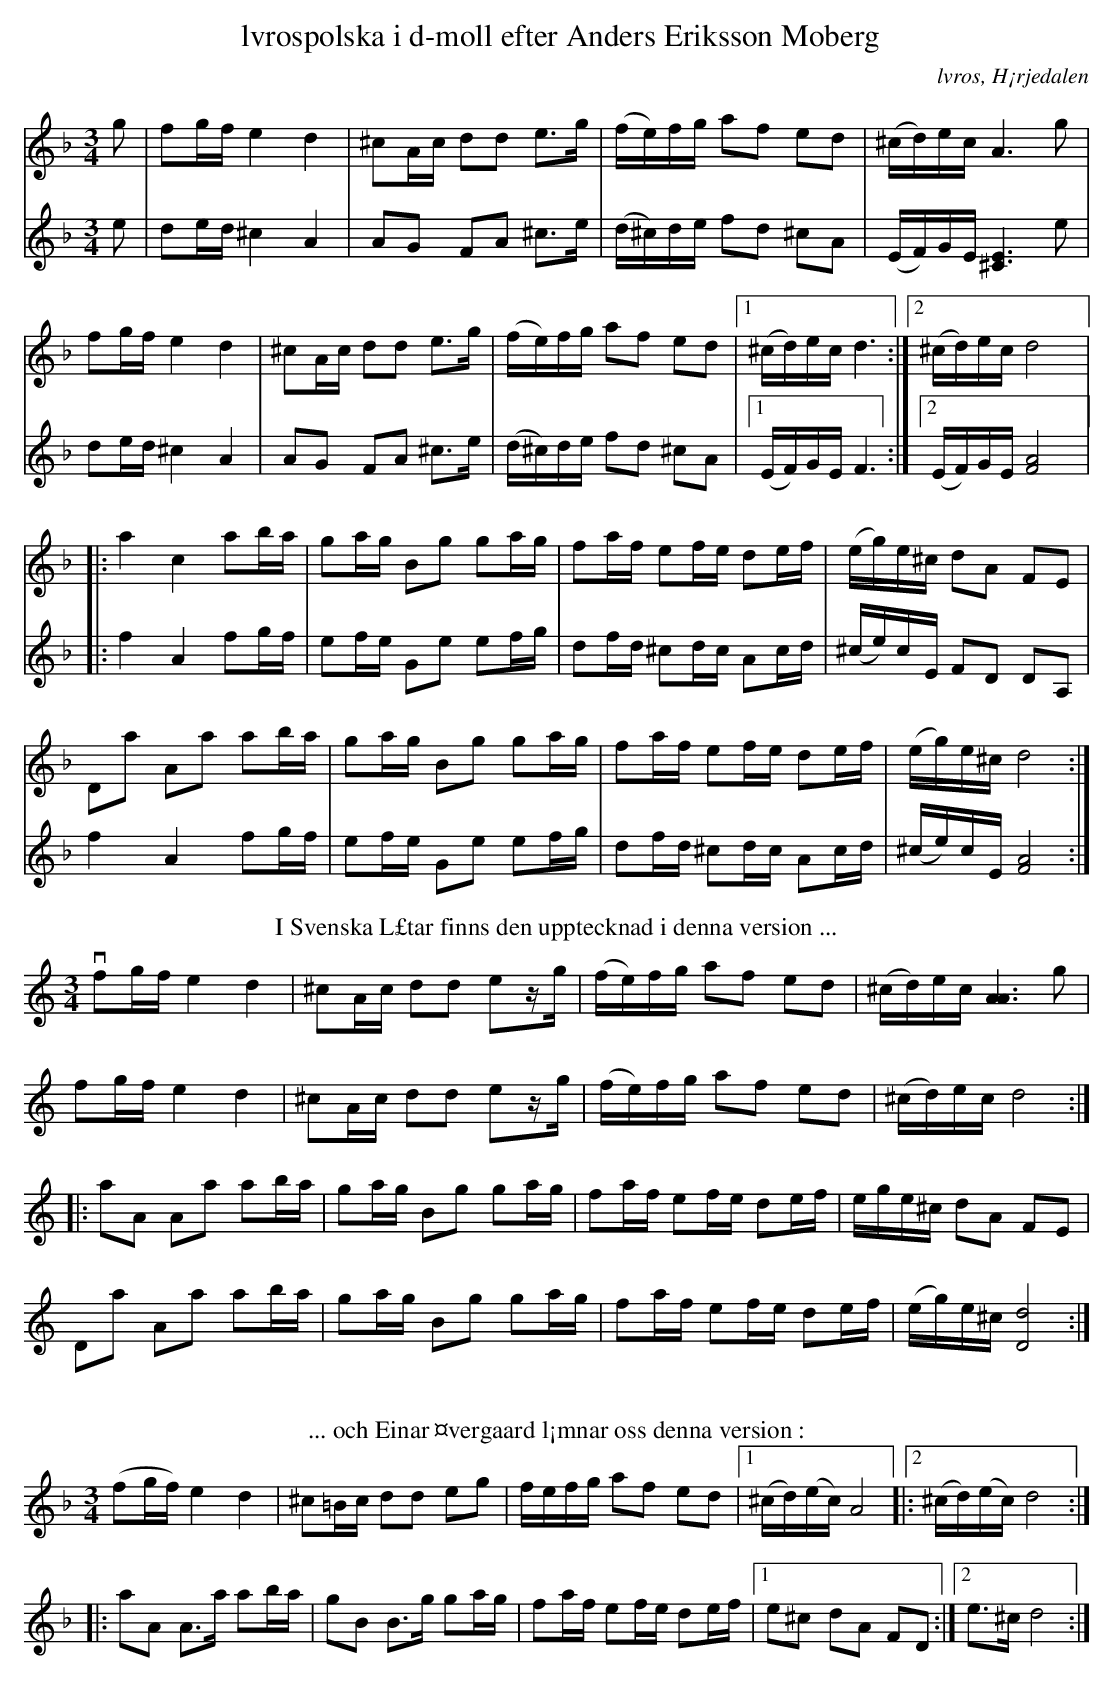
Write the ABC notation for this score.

X:1
T: lvrospolska i d-moll efter Anders Eriksson Moberg
O: lvros, H¡rjedalen
M:3/4
L:1/8
K:Dm
V:1
g|fg/f/ e2 d2|^cA/c/ dd e>g|(f/e/)f/g/ af ed|(^c/d/)e/c/ A3 g|!
fg/f/ e2 d2|^cA/c/ dd e>g|(f/e/)f/g/ af ed|[1(^c/d/)e/c/ d3:|[2(^c/d/)e/c/ d4|:!
a2 c2 ab/a/|ga/g/ Bg ga/g/|fa/f/ ef/e/ de/f/|(e/g/)e/^c/ dA FE|!
Da Aa ab/a/|ga/g/ Bg ga/g/|fa/f/ ef/e/ de/f/|(e/g/)e/^c/ d4:|]
V:2
e|de/d/ ^c2 A2|AG FA ^c>e|(d/^c/)d/e/ fd ^cA|(E/F/)G/E/ [^C3E3] e|!
de/d/ ^c2 A2|AG FA ^c>e|(d/^c/)d/e/ fd ^cA|[1(E/F/)G/E/ F3:|[2(E/F/)G/E/ [F4A4]|:!
f2 A2 fg/f/|ef/e/ Ge ef/g/|df/d/ ^cd/c/ Ac/d/|(^c/e/)c/E/ FD DA,|!
f2 A2 fg/f/|ef/e/ Ge ef/g/|df/d/ ^cd/c/ Ac/d/|(^c/e/)c/E/ [F4A4]:|]!
T:I Svenska L£tar finns den upptecknad i denna version ...
M:3/4
L:1/8
K:Am
vfg/f/ e2 d2|^cA/c/ dd ez/g/|(f/e/)f/g/ af ed|(^c/d/)e/c/ [A3A3] g|!
fg/f/ e2 d2|^cA/c/ dd ez/g/|(f/e/)f/g/ af ed|(^c/d/)e/c/ d4:|:!
aA Aa ab/a/|ga/g/ Bg ga/g/|fa/f/ ef/e/ de/f/|e/g/e/^c/ dA FE|!
Da Aa ab/a/|ga/g/ Bg ga/g/|fa/f/ ef/e/ de/f/|(e/g/)e/^c/ [D4d4]:|]
T: ... och Einar ¤vergaard l¡mnar oss denna version :
M:3/4
L:1/8
K:Dm
(fg/f/) e2 d2|^c=B/c/ dd eg|f/e/f/g/ af ed|[1(^c/d/)(e/c/) A4|:[2(^c/d/)(e/c/)d4:||:!
aA A>a ab/a/|gB B>g ga/g/|fa/f/ ef/e/ de/f/|[1e^c dA FD:|[2e>^c d4:|]
